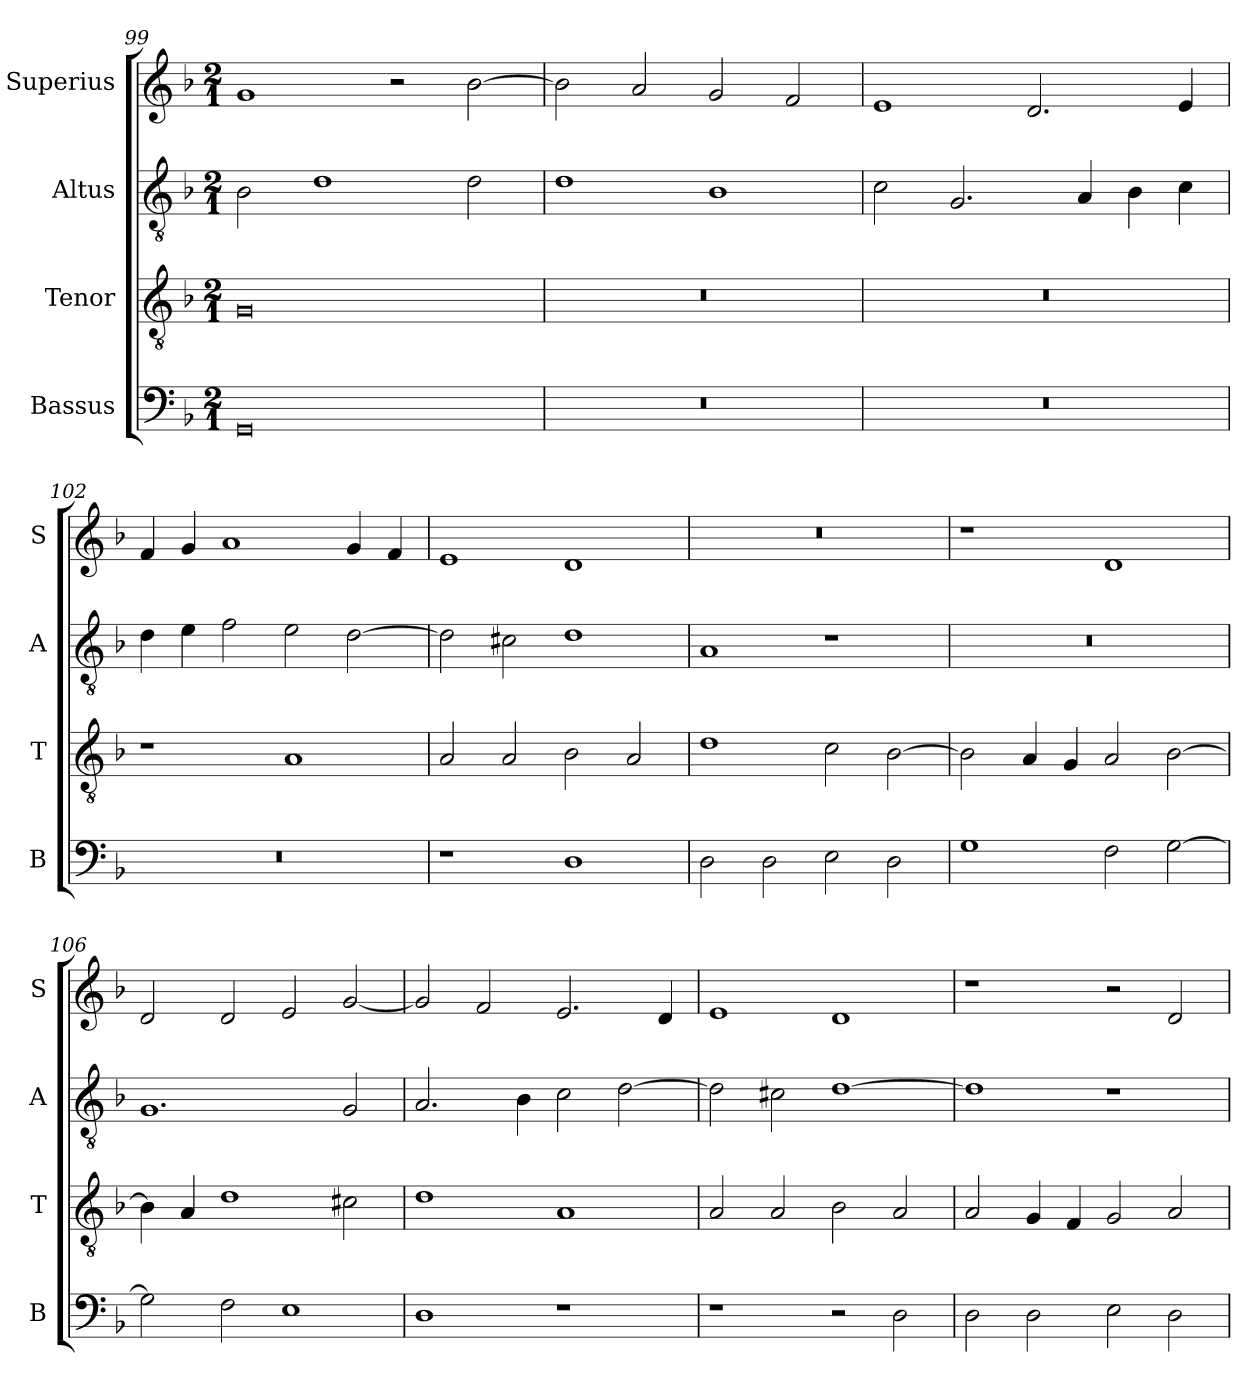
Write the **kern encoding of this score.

**kern	**kern	**kern	**kern
*part4	*part3	*part2	*part1
*staff4	*staff3	*staff2	*staff1
*I"Bassus	*I"Tenor	*I"Altus	*I"Superius
*I'B	*I'T	*I'A	*I'S
*clefF4	*clefGv2	*clefGv2	*clefG2
*k[b-]	*k[b-]	*k[b-]	*k[b-]
*F:	*F:	*F:	*F:
*M2/1	*M2/1	*M2/1	*M2/1
=99	=99	=99	=99
0GG	0G	2B-	1g
.	.	1d	.
.	.	.	2r
.	.	2d	[2b-
=100	=100	=100	=100
0r	0r	1d	2b-]
.	.	.	2a
.	.	1B-	2g
.	.	.	2f
=101	=101	=101	=101
0r	0r	2c	1e
.	.	2.G	.
.	.	.	2.d
.	.	4A	.
.	.	4B-	.
.	.	4c	4e
=102	=102	=102	=102
0r	1r	4d	4f
.	.	4e	4g
.	.	2f	1a
.	1A	2e	.
.	.	[2d	4g
.	.	.	4f
=103	=103	=103	=103
1r	2A	2d]	1e
.	2A	2c#X	.
1D	2B-	1d	1d
.	2A	.	.
=104	=104	=104	=104
2D	1d	1A	0r
2D	.	.	.
2E	2c	1r	.
2D	[2B-	.	.
=105	=105	=105	=105
1G	2B-]	0r	1r
.	4A	.	.
.	4G	.	.
2F	2A	.	1d
[2G	[2B-	.	.
=106	=106	=106	=106
2G]	4B-]	1.G	2d
.	4A	.	.
2F	1d	.	2d
1E	.	.	2e
.	2c#X	2G	[2g
=107	=107	=107	=107
1D	1d	2.A	2g]
.	.	.	2f
.	.	4B-	.
1r	1A	2c	2.e
.	.	[2d	.
.	.	.	4d
=108	=108	=108	=108
1r	2A	2d]	1e
.	2A	2c#X	.
2r	2B-	[1d	1d
2D	2A	.	.
=109	=109	=109	=109
2D	2A	1d]	1r
2D	4G	.	.
.	4F	.	.
2E	2G	1r	2r
2D	2A	.	2d
=	=	=	=
*-	*-	*-	*-
